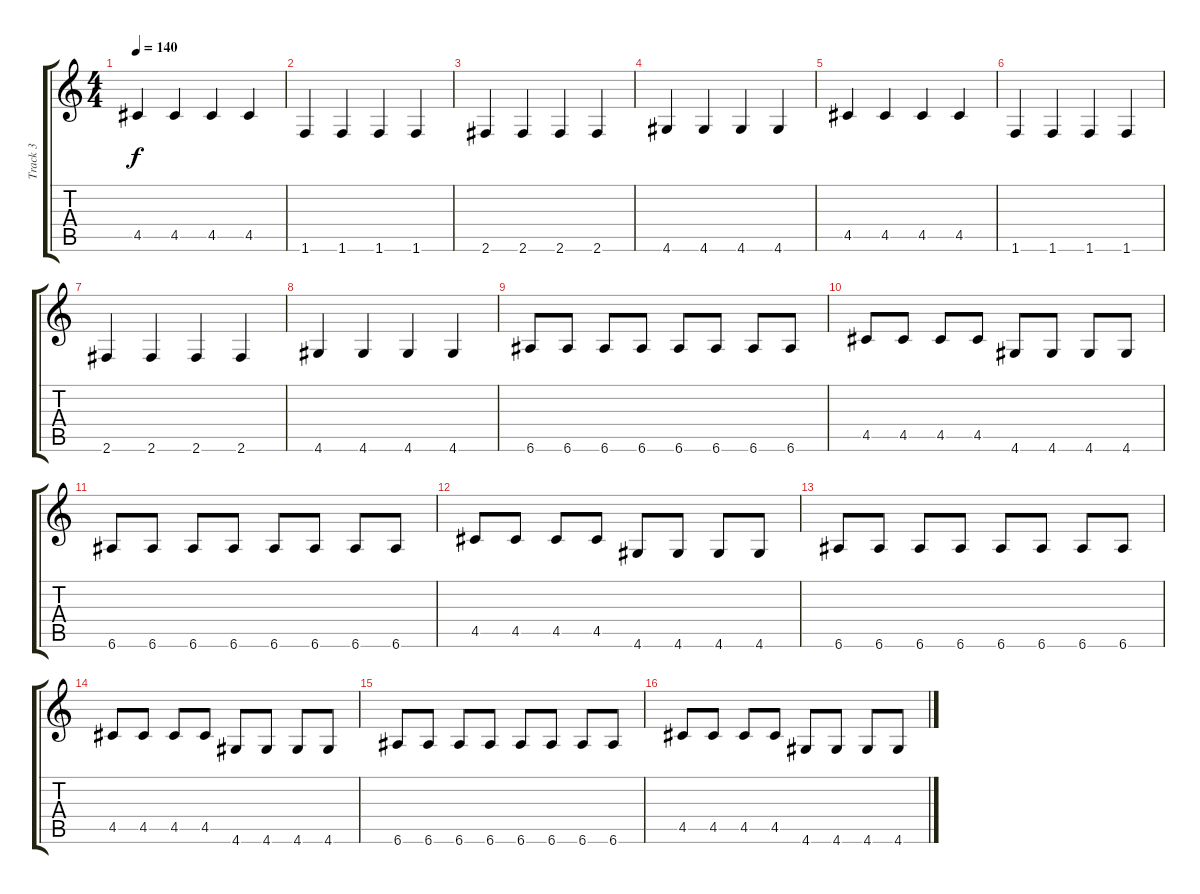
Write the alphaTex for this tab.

\track ("Track 3" "Track 3") {instrument electricbassfinger}
\staff {score tabs}
\tuning (E4 B3 G3 D3 A2 E2) {hide}
\ts (4 4)
\tempo 140
\clef g2
\ks c
4.5.4{dy f} 4.5.4 4.5.4 4.5.4 |
1.6.4 1.6.4 1.6.4 1.6.4 |
2.6.4 2.6.4 2.6.4 2.6.4 |
4.6.4 4.6.4 4.6.4 4.6.4 |
4.5.4 4.5.4 4.5.4 4.5.4 |
1.6.4 1.6.4 1.6.4 1.6.4 |
2.6.4 2.6.4 2.6.4 2.6.4 |
4.6.4 4.6.4 4.6.4 4.6.4 |
6.6.8 6.6.8 6.6.8 6.6.8 6.6.8 6.6.8 6.6.8 6.6.8 |
4.5.8 4.5.8 4.5.8 4.5.8 4.6.8 4.6.8 4.6.8 4.6.8 |
6.6.8 6.6.8 6.6.8 6.6.8 6.6.8 6.6.8 6.6.8 6.6.8 |
4.5.8 4.5.8 4.5.8 4.5.8 4.6.8 4.6.8 4.6.8 4.6.8 |
6.6.8 6.6.8 6.6.8 6.6.8 6.6.8 6.6.8 6.6.8 6.6.8 |
4.5.8 4.5.8 4.5.8 4.5.8 4.6.8 4.6.8 4.6.8 4.6.8 |
6.6.8 6.6.8 6.6.8 6.6.8 6.6.8 6.6.8 6.6.8 6.6.8 |
4.5.8 4.5.8 4.5.8 4.5.8 4.6.8 4.6.8 4.6.8 4.6.8
